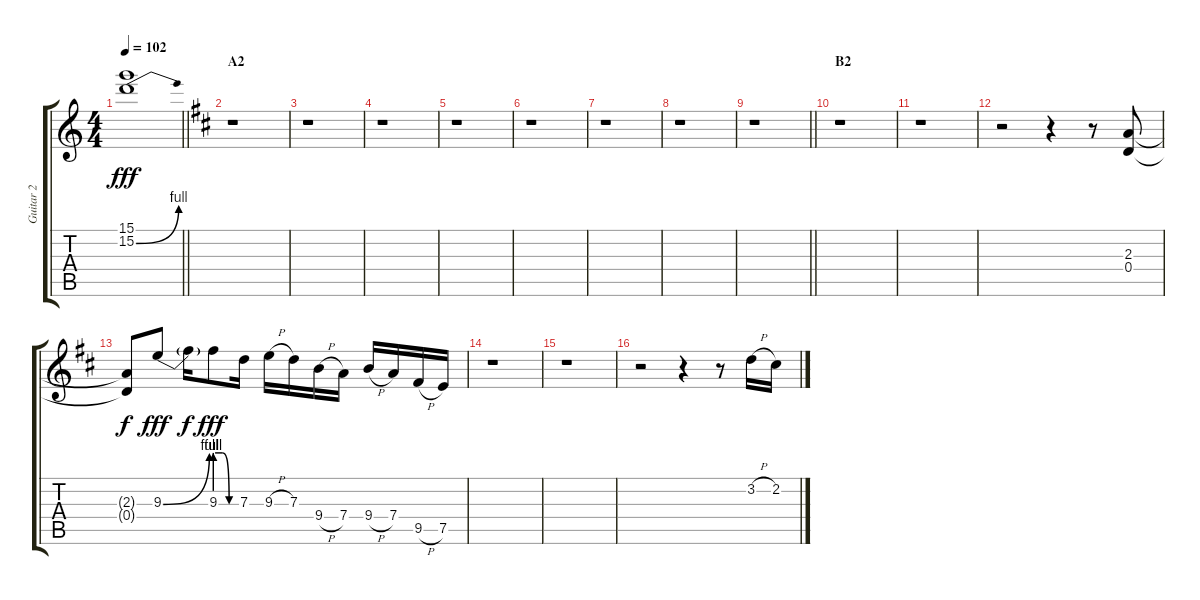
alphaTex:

\track ("Guitar 2" "Guitar 2") {instrument distortionguitar}
\staff {score tabs}
\tuning (E4 B3 G3 D3 A2 E2) {hide}
\ts (4 4)
\tempo 102
\clef g2
\barLineRight lightlight
\ks c
(15.1 15.2{be (bend 0 0 60 4)}).1{dy fff} |
\section ("" "A2")
\ks d
r.1 |
r.1 |
r.1 |
r.1 |
r.1 |
r.1 |
r.1 |
\barLineRight lightlight
r.1 |
\section ("" "B2")
r.1 |
r.1 |
r.2 r.4 r.8 (2.3 0.4).8 |
(2.3{t} 0.4{t}).8{dy f} 9.3{be (bend 0 0 60 4)}.8{dy fff} 9.3{t}.16{dy f} 9.3{be (custom 0 4 20 4 40 0 60 0)}.8{dy fff} 7.3.16 9.3{h}.16 7.3.16 9.4{h}.16 7.4.16 9.4{h}.16 7.4.16 9.5{h}.16 7.5.16 |
r.1 |
r.1 |
r.2 r.4 r.8 3.2{h}.16 2.2{h}.16
